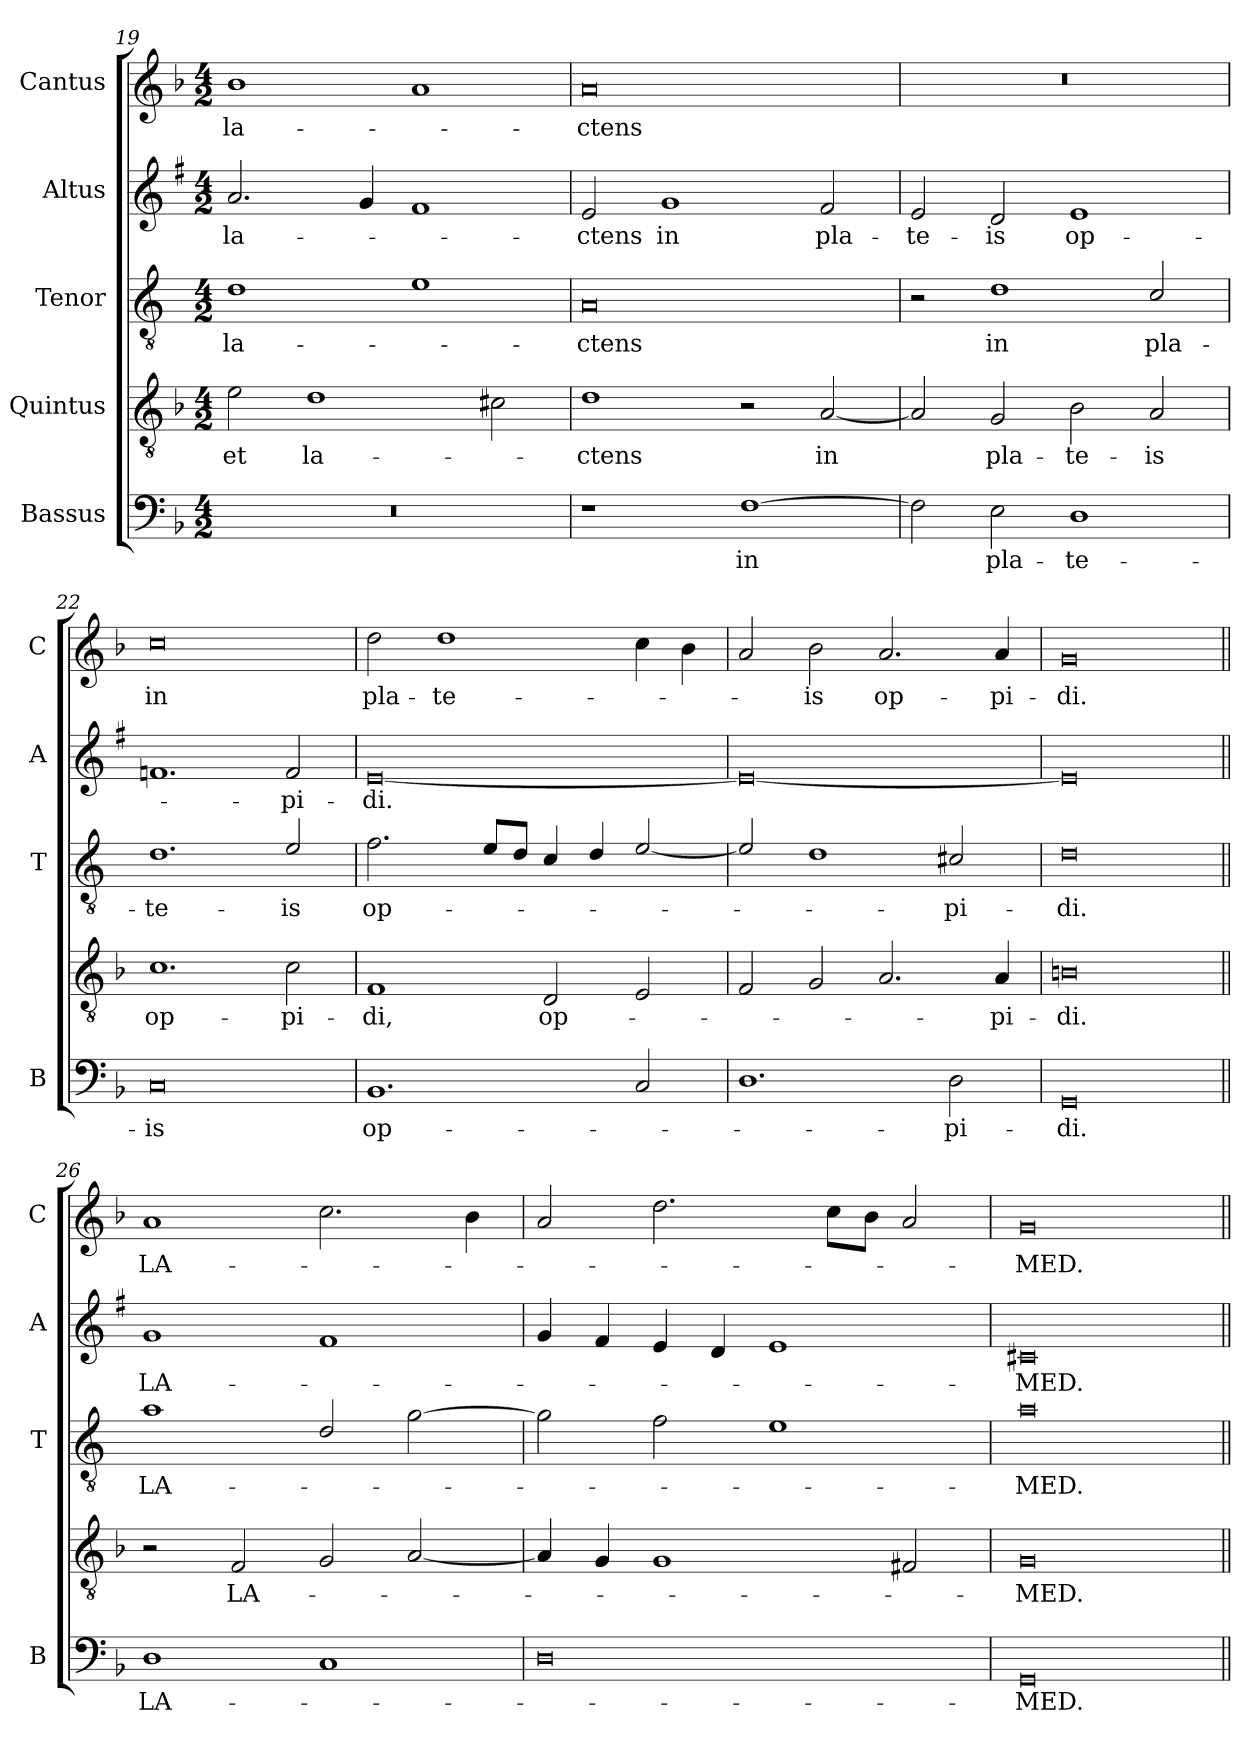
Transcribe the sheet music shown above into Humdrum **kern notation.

**kern	**text	**kern	**text	**kern	**text	**kern	**text	**kern	**text
*part5	*part5	*part4	*part4	*part3	*part3	*part2	*part2	*part1	*part1
*staff5	*staff5	*staff4	*staff4	*staff3	*staff3	*staff2	*staff2	*staff1	*staff1
*I"Bassus	*	*I"Quintus	*	*I"Tenor	*	*I"Altus	*	*I"Cantus	*
*I'B	*	*	*	*I'T	*	*I'A	*	*I'C	*
!!LO:LB:g=z
*clefF4	*	*clefGv2	*	*clefGv2	*	*clefG2	*	*clefG2	*
*	*	*	*	*ITrd4c7	*	*ITrd1c2	*	*	*
*k[b-]	*	*k[b-]	*	*k[b-]	*	*k[b-]	*	*k[b-]	*
*F:	*	*F:	*	*F:	*	*F:	*	*F:	*
*M4/2	*	*M4/2	*	*M4/2	*	*M4/2	*	*M4/2	*
=19	=19	=19	=19	=19	=19	=19	=19	=19	=19
!	!	!	!LO:LY:b	!	!LO:LY:b	!	!LO:LY:b	!	!LO:LY:b
0r	.	2e\	et	1G	la-	2.g/	la-	1b-	la-
!	!	!	!LO:LY:b	!	!	!	!	!	!
.	.	1d	la-	.	.	.	.	.	.
.	.	.	.	.	.	4f/	.	.	.
.	.	.	.	1A	.	1e	.	1a	.
.	.	2c#X\	.	.	.	.	.	.	.
=20	=20	=20	=20	=20	=20	=20	=20	=20	=20
!	!	!	!LO:LY:b	!	!LO:LY:b	!	!LO:LY:b	!	!LO:LY:b
1r	.	1d	-ctens	0D	-ctens	2d/	-ctens	0a	-ctens
!	!	!	!	!	!	!	!LO:LY:b	!	!
.	.	.	.	.	.	1f	in	.	.
!	!LO:LY:b	!	!	!	!	!	!	!	!
[1F	in	2r	.	.	.	.	.	.	.
!	!	!	!LO:LY:b	!	!	!	!LO:LY:b	!	!
.	.	[2A/	in	.	.	2e/	pla-	.	.
=21	=21	=21	=21	=21	=21	=21	=21	=21	=21
!	!	!	!	!	!	!	!LO:LY:b	!	!
2F\]	.	2A/]	.	2r	.	2d/	-te-	0r	.
!	!LO:LY:b	!	!LO:LY:b	!	!LO:LY:b	!	!LO:LY:b	!	!
2E\	pla-	2G/	pla-	1G	in	2c/	-is	.	.
!	!LO:LY:b	!	!LO:LY:b	!	!	!	!LO:LY:b	!	!
1D	-te-	2B-\	-te-	.	.	1d	op-	.	.
!	!	!	!LO:LY:b	!	!LO:LY:b	!	!	!	!
.	.	2A/	-is	2F/	pla-	.	.	.	.
=22	=22	=22	=22	=22	=22	=22	=22	=22	=22
!	!LO:LY:b	!	!LO:LY:b	!	!LO:LY:b	!	!	!	!LO:LY:b
0C	-is	1.c	op-	1.G	-te-	1.e-X	.	0cc	in
!	!	!	!LO:LY:b	!	!LO:LY:b	!	!LO:LY:b	!	!
.	.	2c\	-pi-	2A/	-is	2e-/	-pi-	.	.
=23	=23	=23	=23	=23	=23	=23	=23	=23	=23
!	!LO:LY:b	!	!LO:LY:b	!	!LO:LY:b	!	!LO:LY:b	!	!LO:LY:b
1.BB-	op-	1F	-di,	2.B-\	op-	[0d	-di.	2dd\	pla-
!	!	!	!	!	!	!	!	!	!LO:LY:b
.	.	.	.	.	.	.	.	1dd	-te-
.	.	.	.	8A/L	.	.	.	.	.
.	.	.	.	8G/J	.	.	.	.	.
!	!	!	!LO:LY:b	!	!	!	!	!	!
.	.	2D/	op-	4F/	.	.	.	.	.
.	.	.	.	4G/	.	.	.	.	.
2C/	.	2E/	.	[2A/	.	.	.	4cc\	.
.	.	.	.	.	.	.	.	4b-\	.
!!LO:PB:g=z
=24	=24	=24	=24	=24	=24	=24	=24	=24	=24
1.D	.	2F/	.	2A/]	.	0d_	.	2a/	.
!	!	!	!	!	!	!	!	!	!LO:LY:b
.	.	2G/	.	1G	.	.	.	2b-\	-is
!	!	!	!	!	!	!	!	!	!LO:LY:b
.	.	2.A/	.	.	.	.	.	2.a/	op-
!	!LO:LY:b	!	!	!	!LO:LY:b	!	!	!	!
2D\	-pi-	.	.	2F#X/	-pi-	.	.	.	.
!	!	!	!LO:LY:b	!	!	!	!	!	!LO:LY:b
.	.	4A/	-pi-	.	.	.	.	4a/	-pi-
=25	=25	=25	=25	=25	=25	=25	=25	=25	=25
!	!LO:LY:b	!	!LO:LY:b	!	!LO:LY:b	!	!	!	!LO:LY:b
0GG	-di.	0Bn	-di.	0G	-di.	0d]	.	0g	-di.
=26||	=26||	=26||	=26||	=26||	=26||	=26||	=26||	=26||	=26||
!	!LO:LY:b	!	!	!	!LO:LY:b	!	!LO:LY:b	!	!LO:LY:b
1D	LA-	2r	.	1d	LA-	1f	LA-	1a	LA-
!	!	!	!LO:LY:b	!	!	!	!	!	!
.	.	2F/	LA-	.	.	.	.	.	.
1C	.	2G/	.	2G/	.	1e	.	2.cc\	.
.	.	[2A/	.	[2c\	.	.	.	.	.
.	.	.	.	.	.	.	.	4b-\	.
=27	=27	=27	=27	=27	=27	=27	=27	=27	=27
0D	.	4A/]	.	2c\]	.	4f/	.	2a/	.
.	.	4G/	.	.	.	4e/	.	.	.
.	.	1G	.	2B-\	.	4d/	.	2.dd\	.
.	.	.	.	.	.	4c/	.	.	.
.	.	.	.	1A	.	1d	.	.	.
.	.	.	.	.	.	.	.	8cc\L	.
.	.	.	.	.	.	.	.	8b-\J	.
.	.	2F#X/	.	.	.	.	.	2a/	.
=28	=28	=28	=28	=28	=28	=28	=28	=28	=28
!	!LO:LY:b	!	!LO:LY:b	!	!LO:LY:b	!	!LO:LY:b	!	!LO:LY:b
0GG	-MED.	0G	-MED.	0d	-MED.	0Bn	-MED.	0g	-MED.
=||	=||	=||	=||	=||	=||	=||	=||	=||	=||
*-	*-	*-	*-	*-	*-	*-	*-	*-	*-
